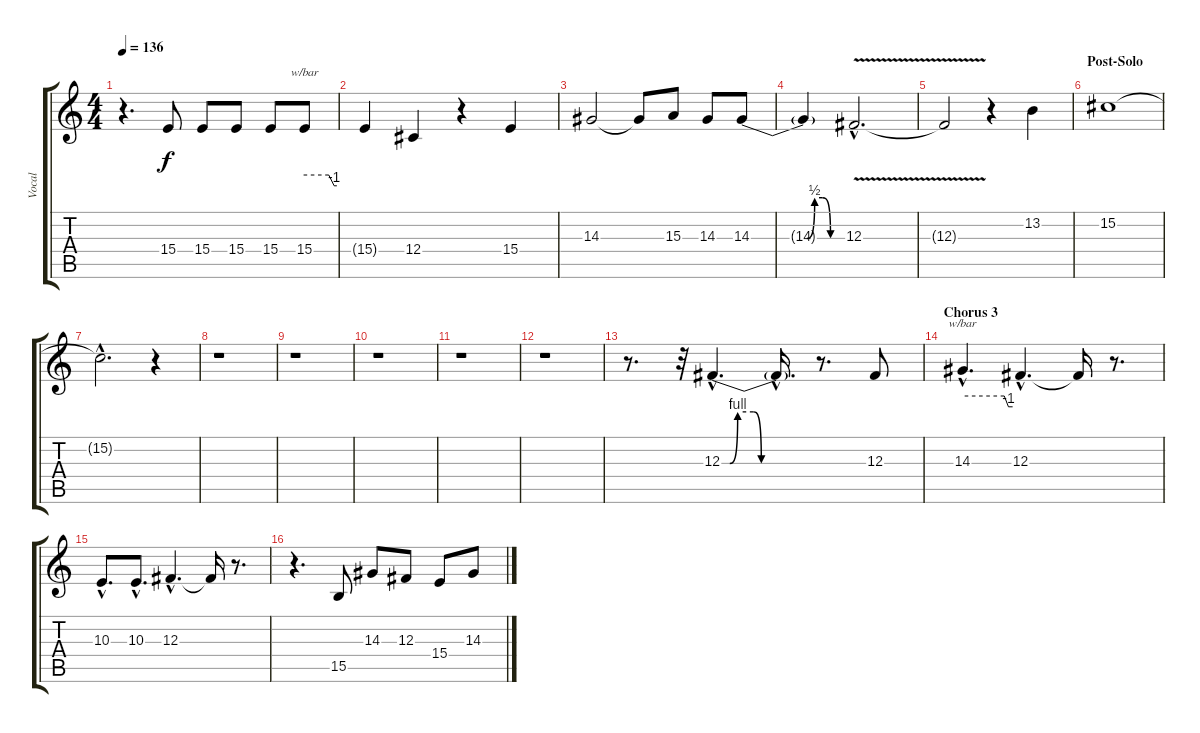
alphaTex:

\track ("Vocal" "Vocal") {instrument viola}
\staff {score tabs}
\tuning (Eb4 Bb3 Gb3 Db3 Ab2 Eb2) {hide}
\ts (4 4)
\tempo 136
\clef g2
\ks c
r.4{d dy f} 15.4.8 15.4.8 15.4.8 15.4.8 15.4.8{tbe (custom default 0 0 45 0 55 -4 60 -4)} |
15.4{t}.4 12.4.4 r.4 15.4.4 |
14.3.2 14.3{t}.8 15.3.8 14.3.8 14.3{be (custom 0 0 35 0 40 2 45 2 50 0 60 0)}.8 |
14.3{t}.4 12.3{v hac}.2{d} |
12.3{t}.2 r.4 13.2.4 |
\section ("" "Post-Solo")
15.2.1 |
15.2{hac t}.2{d} r.4 |
r.1 |
r.1 |
r.1 |
r.1 |
r.1 |
r.8{d} r.32 12.3{be (custom 0 0 5 0 10 4 20 4 25 0 45 0 60 0) hac}.4{d} 12.3{hac t}.16{d} r.8{d} 12.3.8 |
\section ("" "Chorus 3")
14.3{hac}.4{d tbe (custom default 0 0 50 0 55 -4 60 -4)} 12.3{hac}.4{d} 12.3{t}.16 r.8{d} |
10.3{hac}.8{d} 10.3{hac}.8{d} 12.3{hac}.4{d} 12.3{t}.16 r.8{d} |
r.4{d} 15.5.8 14.3.8 12.3.8 15.4.8 14.3.8
